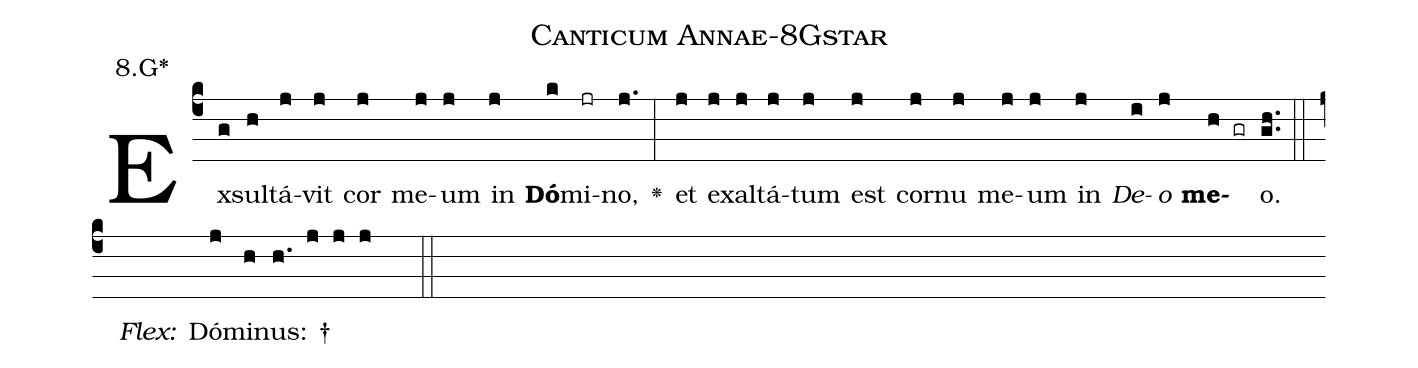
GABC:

name: Canticum Annae-8Gstar;
annotation: 8.G*;
%%
(c4)Ex(g)sul(h)tá(j)vit(j) cor(j) me(j)um(j) in(j) <b>Dó</b>(k)mi(jr)no,(j.) <v>\greheightstar</v>(:) et(j) e(j)xal(j)tá(j)tum(j) est(j) cor(j)nu(j) me(j)um(j) in(j) <i>De</i>(i)<i>o</i>(j) <b>me</b>(h gr)o.(gh..) (::)
<i>Flex:</i>()  Dó(j)mi(h)nus: †(h. j j j  ::)

%E(j) u(j) o(i) u(j) a(h) e.(gh..) (::)
